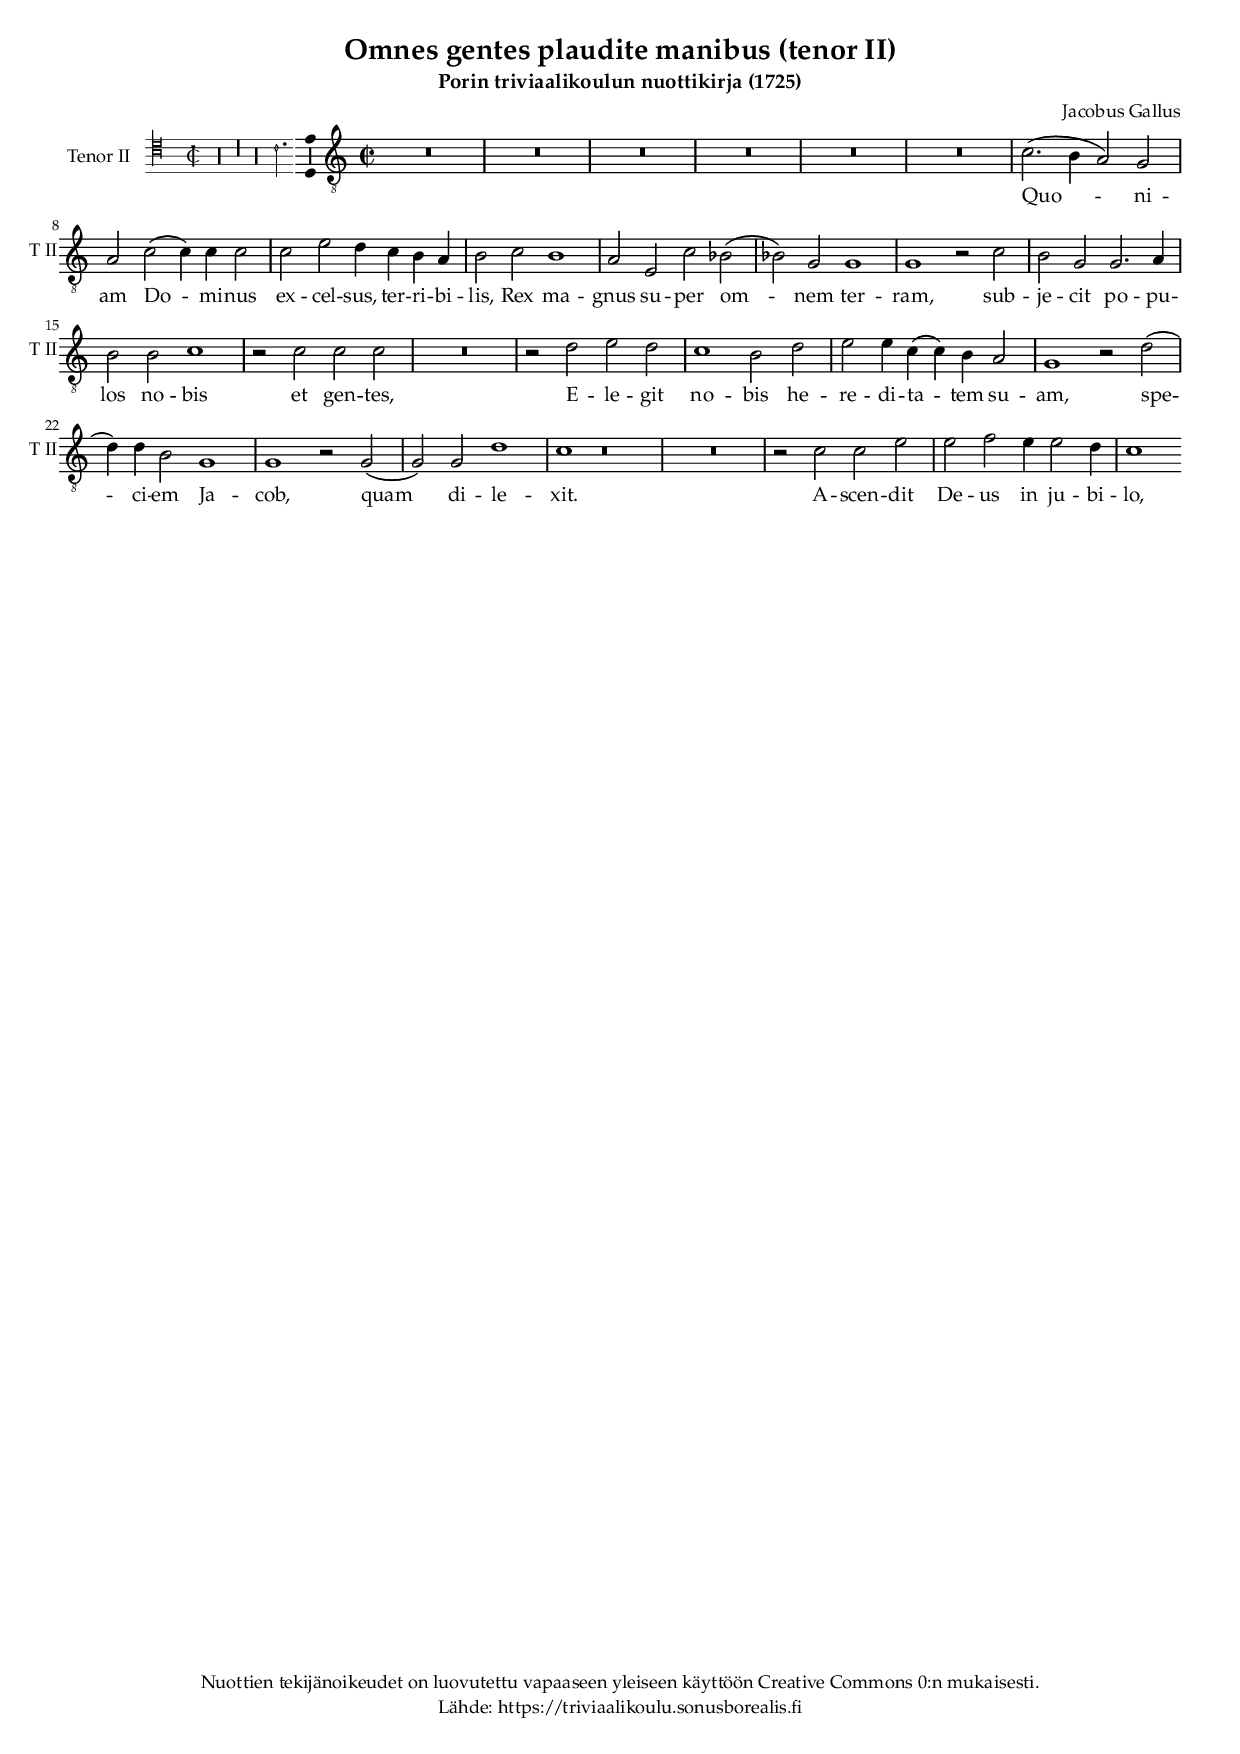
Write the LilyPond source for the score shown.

\version "2.20.0"
\include "suomi.ly"


\include "../omnes-gentes-plaudite-manibus.global.ily"
stanzaOneLyricsChoirOne = \lyricmode {
    Om -- nes gen -- tes plau -- di -- te ma -- ni -- bus,
    ju -- bi -- la -- te De -- o in vo -- ce ex -- sul -- ta -- ti -- o -- nis.
    Sub -- je -- cit po -- pu -- los no -- bis
    et gen -- tes, et gen -- tes sub pe -- di -- bus nos -- tris.
    Spe -- ci -- em Ja -- cob, quam di -- le -- xit.
    A -- scen -- dit De -- us in ju -- bi -- lo,
    a -- scen -- dit De -- us in ju -- bi -- lo,
    et Do -- mi -- nus in vo -- ce tu -- bae, in vo -- ce tu -- bae, in vo -- ce tu -- bae, tu -- bae.

    Psal -- li -- te, psal -- li -- te, psal -- li -- te De -- o, no -- stro, psal -- li -- te.
    Al -- le -- lu -- ja, al -- le -- lu -- ja, al -- le -- lu -- ja, al -- le -- lu -- ja.
}

stanzaOneLyricsChoirTwo = \lyricmode {
    Quo -- ni -- am Do -- mi -- nus ex -- cel -- sus, ter -- ri -- bi -- lis,
    Rex ma -- gnus su -- per om -- nem ter -- ram,
    sub -- je -- cit po -- pu -- los no -- bis
    et gen -- tes, E -- le -- git no -- bis he -- re -- di -- ta -- tem su -- am,
    spe -- ci -- em Ja -- cob, quam di -- le -- xit.
    A -- scen -- dit De -- us in ju -- bi -- lo,
    a -- scen -- dit De -- us in ju -- bi -- lo,
    et Do -- mi -- nus in vo -- ce tu -- bae, in vo -- ce tu -- bae, in vo -- ce tu -- bae.

    Psal -- li -- te, psal -- li -- te, psal -- li -- te re -- gi no -- stro, psal -- li -- te.
    Al -- le -- lu -- ja, al -- le -- lu -- ja, al -- le -- lu -- ja, al -- le -- lu -- ja.
}


% Second choir

TenoreTwoMusic = \relative c' {
	\set Staff.instrumentName = #"Tenor II"
	\set Staff.shortInstrumentName = "T II"

	\incipit {
		\clef "mensural-c4" \globalkey \globaltime
		r\longa
		c'\longa\rest
		r\longa
		c'2.
	}

	\clef "treble_8"
	\repeat unfold 12 { R1 | }
	c2.( h4 | a2) g | a c2( | c4) c c2 |
	c e | d4 c h a | h2 c | h1 | a2 e | c' b( | b) g | g1 | g |
	r2 c | h g | g2. a4 | h2 h | c1 | r2 c | c c | R1 | R |
	r2 d | e d |
	% 123
	c1 | h2 d | e e4 c( | c) h a2 | g1 |
	r2 d'( | d4) d h2 | g1 | g |
	r2 g( | g) g | d'1 | c | R1 | R | R |
	r2 c | c e | e f | e4 e2 d4 | c1 |
}


\include "omnes-gentes-plaudite-manibus.header.ily"

\header {
  title = "Omnes gentes plaudite manibus (tenor II)"
}

\score {
  \new StaffGroup = choirTwoStaff <<
    \new Staff <<
      \new Voice = "TenoreTwo" {
        \global
        \TenoreTwoMusic
      }
      \new Lyrics \lyricsto "TenoreTwo" {
       \stanzaOneLyricsChoirTwo
      }
    >>
  >>

  \midi {
    \globaltempo
  }
  \layout {
    \context {
      \Staff
      \consists "Ambitus_engraver"
		
    }
    indent = 4\cm
    incipit-width = 2.5\cm
    \context {
     \Score
     \override VerticalAxisGroup.remove-first = ##t
    }
  }
}
